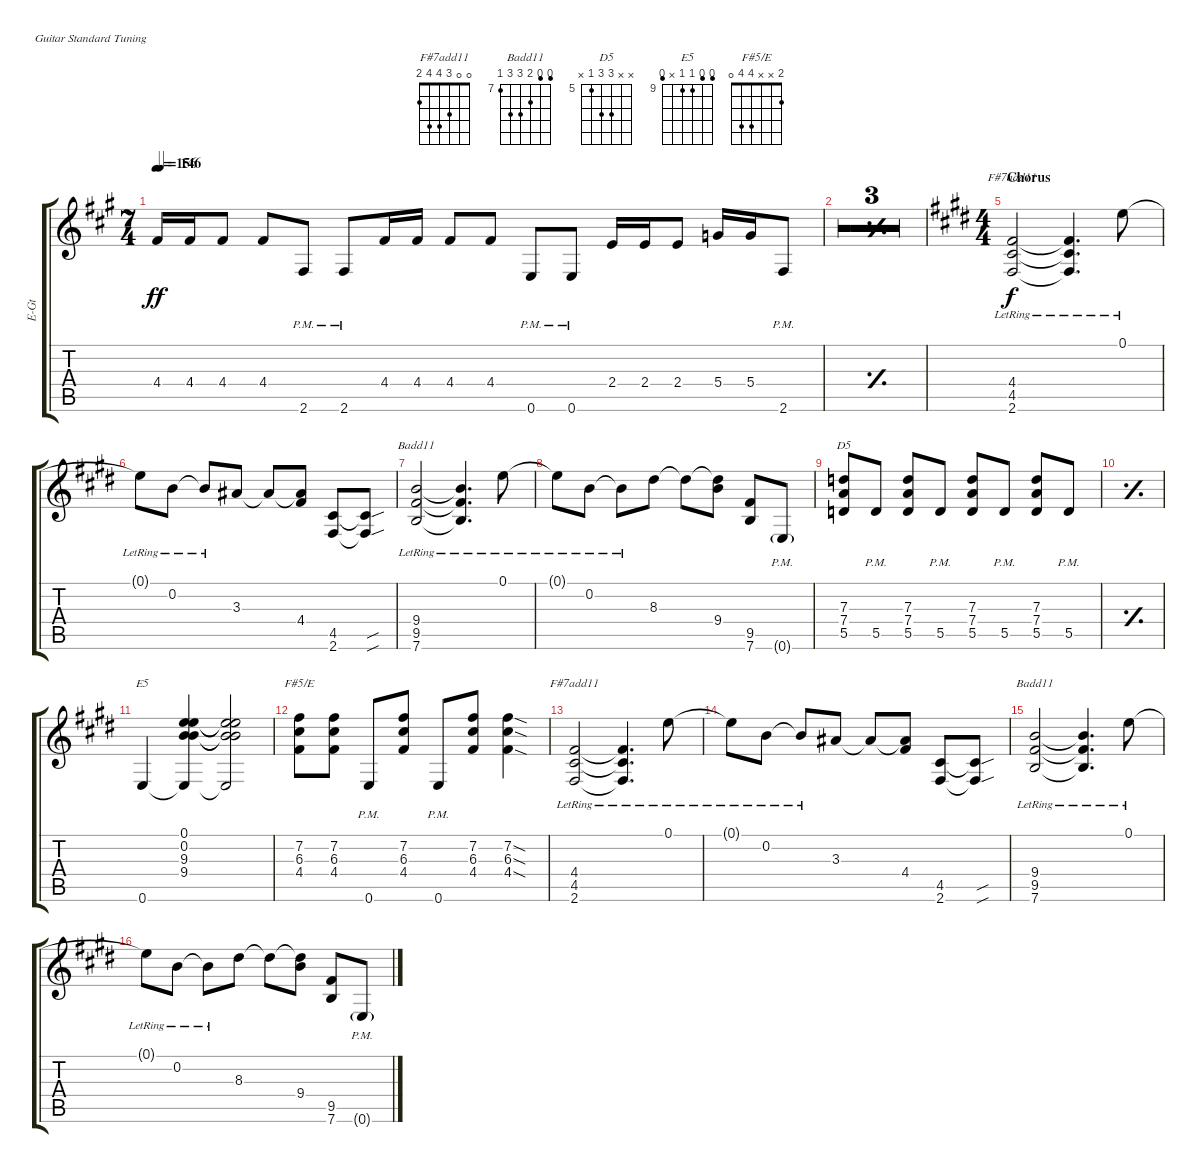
\defaultSystemsLayout 4
\bracketExtendMode groupsimilarinstruments
\otherSystemsTrackNameOrientation horizontal
\track ("Rhythm Guitar I" "E-Gt") {multiBarRest instrument distortionguitar}
\staff {score tabs}
\tuning (E4 B3 G3 D3 A2 E2)
\chord ("F#7add11" 0 0 3 4 4 2) {showfingering false}
\chord ("Badd11" 6 6 8 9 9 7) {firstfret 7 showfingering false}
\chord ("D5" x x 7 7 5 x) {firstfret 5 showfingering false}
\chord ("E5" 8 8 9 9 x 8) {firstfret 9 showfingering false}
\chord ("F#5/E" 2 x x 4 4 0) {showfingering false}
\ts (7 4)
\beaming (8 2 2 2 2 2 2 2)
\tempo 156
\tempo (146 0.00625)
\clef g2
\ks a
4.4{acc #}.16{dy ff beam Up} 4.4{acc #}.16{beam Up} 4.4{acc #}.8{beam Up} 4.4{acc #}.8{beam Up} 2.6{pm acc #}.8{beam Up} 2.6{pm acc #}.8{beam Up} 4.4{acc #}.16{beam Up} 4.4{acc #}.16{beam Up} 4.4{acc #}.8{beam Up} 4.4{acc #}.8{beam Up} 0.6{pm acc forcenatural}.8{beam Up} 0.6{pm acc forcenatural}.8{beam Up} 2.4{acc forcenatural}.16{beam Up} 2.4{acc forcenatural}.16{beam Up} 2.4{acc forcenatural}.8{beam Up} 5.4{acc forcenatural}.16{beam Up} 5.4{acc forcenatural}.16{beam Up} 2.6{pm acc #}.8{beam Up} |
\simile simple
|
|
|
\ts (4 4)
\beaming (8 2 2 2 2 2 2 2)
\section ("" "Chorus")
\simile none
\ks e
(2.6{lr acc #} 4.5{lr acc #} 4.4{lr acc #}).2{ch "F#7add11" dy f beam Up} (2.6{lr t acc #} 4.5{lr t acc #} 4.4{lr t acc #}).4{d beam Up} 0.1{lr acc forcenatural}.8{beam Down} |
0.1{lr t acc forcenatural}.8{beam Down} 0.2{lr acc forcenatural}.8{beam Down} 0.2{lr t acc forcenatural}.8{beam Up} 3.3{acc #}.8{beam Up} 3.3{t acc #}.8{beam Up} (4.4{acc #} 3.3{t acc #}).8{beam Up} (4.5{acc #} 2.6{acc #}).8{beam Up} (4.5{sou t acc #} 2.6{sou t acc #}).8{beam Up} |
(7.6{lr acc forcenatural} 9.5{lr acc #} 9.4{lr acc forcenatural}).2{ch "Badd11" beam Up} (7.6{lr t acc forcenatural} 9.5{lr t acc #} 9.4{lr t acc forcenatural}).4{d beam Up} 0.1{lr acc forcenatural}.8{beam Down} |
0.1{lr t acc forcenatural}.8{beam Down} 0.2{lr acc forcenatural}.8{beam Down} 0.2{lr t acc forcenatural}.8{beam Down} 8.3{acc #}.8{beam Down} 8.3{t acc #}.8{beam Down} (9.4{acc forcenatural} 8.3{t acc #}).8{beam Down} (9.5{acc #} 7.6{acc forcenatural}).8{beam Up} 0.6{g pm acc forcenatural}.8{beam Up} |
(5.5{acc forcenatural} 7.4{acc forcenatural} 7.3{acc forcenatural}).8{ch "D5" beam Up} 5.5{pm acc forcenatural}.8{beam Up} (5.5{acc forcenatural} 7.4{acc forcenatural} 7.3{acc forcenatural}).8{beam Up} 5.5{pm acc forcenatural}.8{beam Up} (5.5{acc forcenatural} 7.4{acc forcenatural} 7.3{acc forcenatural}).8{beam Up} 5.5{pm acc forcenatural}.8{beam Up} (5.5{acc forcenatural} 7.4{acc forcenatural} 7.3{acc forcenatural}).8{beam Up} 5.5{pm acc forcenatural}.8{beam Up} |
\simile simple
|
\simile none
0.6{acc forcenatural}.4{ch "E5" beam Up} (9.4{acc forcenatural} 9.3{acc forcenatural} 0.2{acc forcenatural} 0.1{acc forcenatural} 0.6{t acc forcenatural}).4{beam Up} (0.6{t acc forcenatural} 9.4{t acc forcenatural} 9.3{t acc forcenatural} 0.2{t acc forcenatural} 0.1{t acc forcenatural}).2{beam Up} |
(7.2{acc #} 6.3{acc #} 4.4{acc #}).8{ch "F#5/E" beam Down} (7.2{acc #} 6.3{acc #} 4.4{acc #}).8{beam Down} 0.6{pm acc forcenatural}.8{beam Up} (7.2{acc #} 6.3{acc #} 4.4{acc #}).8{beam Up} 0.6{pm acc forcenatural}.8{beam Up} (7.2{acc #} 6.3{acc #} 4.4{acc #}).8{beam Up} (7.2{sod acc #} 6.3{sod acc #} 4.4{sod acc #}).4{beam Down} |
(2.6{lr acc #} 4.5{lr acc #} 4.4{lr acc #}).2{ch "F#7add11" beam Up} (2.6{lr t acc #} 4.5{lr t acc #} 4.4{lr t acc #}).4{d beam Up} 0.1{lr acc forcenatural}.8{beam Down} |
0.1{lr t acc forcenatural}.8{beam Down} 0.2{lr acc forcenatural}.8{beam Down} 0.2{lr t acc forcenatural}.8{beam Up} 3.3{acc #}.8{beam Up} 3.3{t acc #}.8{beam Up} (4.4{acc #} 3.3{t acc #}).8{beam Up} (4.5{acc #} 2.6{acc #}).8{beam Up} (4.5{sou t acc #} 2.6{sou t acc #}).8{beam Up} |
(7.6{lr acc forcenatural} 9.5{lr acc #} 9.4{lr acc forcenatural}).2{ch "Badd11" beam Up} (7.6{lr t acc forcenatural} 9.5{lr t acc #} 9.4{lr t acc forcenatural}).4{d beam Up} 0.1{lr acc forcenatural}.8{beam Down} |
0.1{lr t acc forcenatural}.8{beam Down} 0.2{lr acc forcenatural}.8{beam Down} 0.2{lr t acc forcenatural}.8{beam Down} 8.3{acc #}.8{beam Down} 8.3{t acc #}.8{beam Down} (9.4{acc forcenatural} 8.3{t acc #}).8{beam Down} (9.5{acc #} 7.6{acc forcenatural}).8{beam Up} 0.6{g pm acc forcenatural}.8{beam Up}
